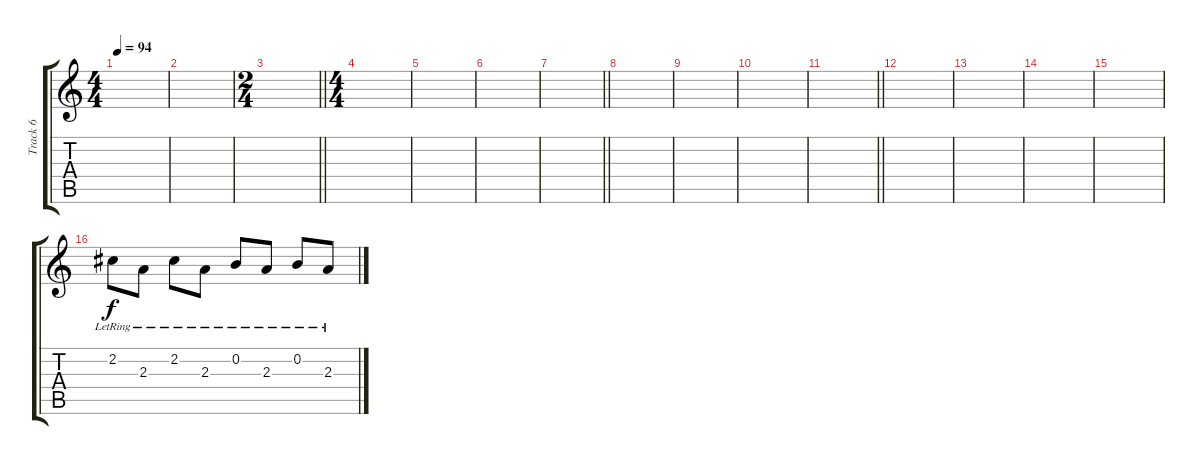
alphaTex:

\track ("Track 6" "Track 6") {instrument electricguitarjazz}
\staff {score tabs}
\tuning (E4 B3 G3 D3 A2 E2) {hide}
\ts (4 4)
\tempo 94
\clef g2
\ks c
|
|
\ts (2 4)
\barLineRight lightlight
|
\ts (4 4)
|
|
|
\barLineRight lightlight
|
|
|
|
\barLineRight lightlight
|
|
|
|
|
2.2{lr}.8 2.3{lr}.8 2.2{lr}.8 2.3{lr}.8 0.2{lr}.8 2.3{lr}.8 0.2{lr}.8 2.3{lr}.8
